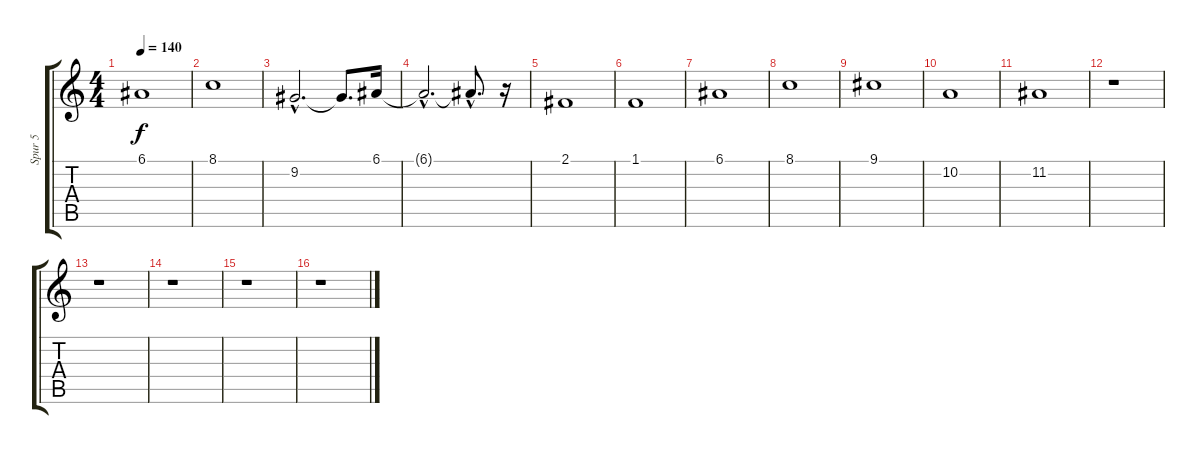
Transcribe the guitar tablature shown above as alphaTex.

\track ("Spur 5" "Spur 5") {instrument synthstrings2}
\staff {score tabs}
\tuning (E4 B3 G3 D3 A2 E2) {hide}
\ts (4 4)
\tempo 140
\clef g2
\ks c
6.1.1{dy f} |
8.1.1 |
9.2{hac}.2{d} 9.2{t}.8{d} 6.1.16 |
6.1{hac t}.2{d} 6.1{hac t}.8{d} r.16 |
2.1.1 |
1.1.1 |
6.1.1 |
8.1.1 |
9.1.1 |
10.2.1 |
11.2.1 |
r.1 |
r.1 |
r.1 |
r.1 |
r.1
